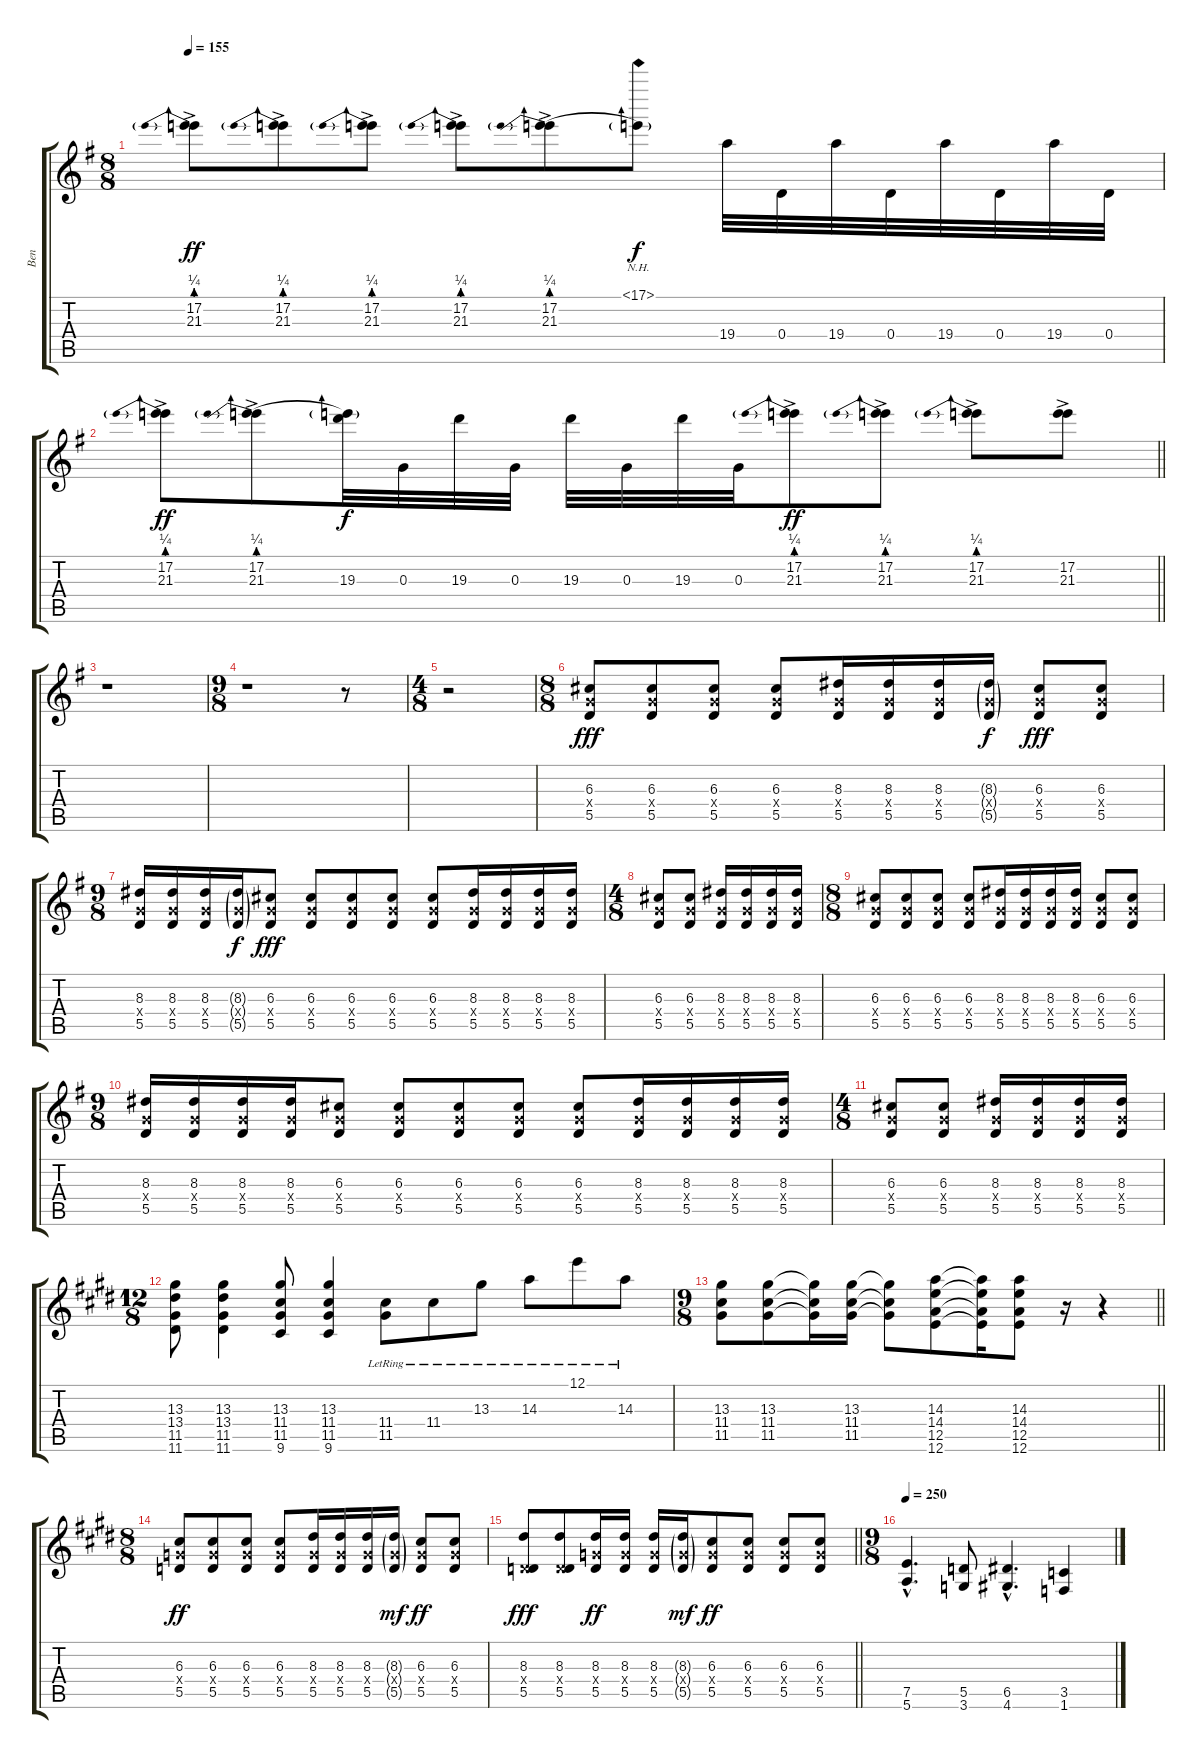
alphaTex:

\track ("Ben" "Ben") {instrument distortionguitar}
\staff {score tabs}
\tuning (E4 B3 G3 D3 A2 E2) {hide}
\ts (8 8)
\tempo 155
\clef g2
\ks g
(17.2{be (prebend 0 1 60 1) ac} 21.3{ac}).8{dy ff} (17.2{be (prebend 0 1 60 1) ac} 21.3{ac}).8 (17.2{be (prebend 0 1 60 1) ac} 21.3{ac}).8 (17.2{be (prebend 0 1 60 1) ac} 21.3{ac}).8 (17.2{be (prebend 0 1 60 1) ac} 21.3{ac}).8 (17.1{nh} 17.2{t}).8{dy f} 19.4.32 0.4.32 19.4.32 0.4.32 19.4.32 0.4.32 19.4.32 0.4.32 |
\barLineRight lightlight
(17.2{be (prebend 0 1 60 1) ac} 21.3{ac}).8{dy ff} (17.2{be (prebend 0 1 60 1) ac} 21.3{ac}).8 (17.2{t} 19.3).32{dy f} 0.3.32 19.3.32 0.3.32 19.3.32 0.3.32 19.3.32 0.3.32 (17.2{be (prebend 0 1 60 1) ac} 21.3{ac}).8{dy ff} (17.2{be (prebend 0 1 60 1) ac} 21.3{ac}).8 (17.2{be (prebend 0 1 60 1) ac} 21.3{ac}).8 (17.2{ac} 21.3{ac}).8 |
r.1 |
\ts (9 8)
r.1 r.8 |
\ts (4 8)
r.2 |
\ts (8 8)
(6.3 5.4{x} 5.5).8{dy fff} (6.3 5.4{x} 5.5).8 (6.3 5.4{x} 5.5).8 (6.3 5.4{x} 5.5).8 (8.3 5.4{x} 5.5).16 (8.3 5.4{x} 5.5).16 (8.3 5.4{x} 5.5).16 (8.3{g} 5.4{g x} 5.5{g}).16{dy f} (6.3 5.4{x} 5.5).8{dy fff} (6.3 5.4{x} 5.5).8 |
\ts (9 8)
(8.3 5.4{x} 5.5).16 (8.3 5.4{x} 5.5).16 (8.3 5.4{x} 5.5).16 (8.3{g} 5.4{g x} 5.5{g}).16{dy f} (6.3 5.4{x} 5.5).8{dy fff} (6.3 5.4{x} 5.5).8 (6.3 5.4{x} 5.5).8 (6.3 5.4{x} 5.5).8 (6.3 5.4{x} 5.5).8 (8.3 5.4{x} 5.5).16 (8.3 5.4{x} 5.5).16 (8.3 5.4{x} 5.5).16 (8.3 5.4{x} 5.5).16 |
\ts (4 8)
(6.3 5.4{x} 5.5).8 (6.3 5.4{x} 5.5).8 (8.3 5.4{x} 5.5).16 (8.3 5.4{x} 5.5).16 (8.3 5.4{x} 5.5).16 (8.3 5.4{x} 5.5).16 |
\ts (8 8)
(6.3 5.4{x} 5.5).8 (6.3 5.4{x} 5.5).8 (6.3 5.4{x} 5.5).8 (6.3 5.4{x} 5.5).8 (8.3 5.4{x} 5.5).16 (8.3 5.4{x} 5.5).16 (8.3 5.4{x} 5.5).16 (8.3 5.4{x} 5.5).16 (6.3 5.4{x} 5.5).8 (6.3 5.4{x} 5.5).8 |
\ts (9 8)
(8.3 5.4{x} 5.5).16 (8.3 5.4{x} 5.5).16 (8.3 5.4{x} 5.5).16 (8.3 5.4{x} 5.5).16 (6.3 5.4{x} 5.5).8 (6.3 5.4{x} 5.5).8 (6.3 5.4{x} 5.5).8 (6.3 5.4{x} 5.5).8 (6.3 5.4{x} 5.5).8 (8.3 5.4{x} 5.5).16 (8.3 5.4{x} 5.5).16 (8.3 5.4{x} 5.5).16 (8.3 5.4{x} 5.5).16 |
\ts (4 8)
(6.3 5.4{x} 5.5).8 (6.3 5.4{x} 5.5).8 (8.3 5.4{x} 5.5).16 (8.3 5.4{x} 5.5).16 (8.3 5.4{x} 5.5).16 (8.3 5.4{x} 5.5).16 |
\ts (12 8)
\ks e
(13.3 13.4 11.5 11.6).8 (13.3 13.4 11.5 11.6).4 (13.3 11.4 11.5 9.6).8 (13.3 11.4 11.5 9.6).4 (11.4{lr} 11.5{lr}).8 11.4{lr}.8 13.3{lr}.8 14.3{lr}.8 12.1{lr}.8 14.3{lr}.8 |
\ts (9 8)
\barLineRight lightlight
(13.3 11.4 11.5).8 (13.3 11.4 11.5).8 (13.3{t} 11.4{t} 11.5{t}).16 (13.3 11.4 11.5).16 (13.3{t} 11.4{t} 11.5{t}).8 (14.3 14.4 12.5 12.6).8 (14.3{t} 14.4{t} 12.5{t} 12.6{t}).16 (14.3 14.4 12.5 12.6).8 r.16 r.4 |
\ts (8 8)
(6.3 5.4{x} 5.5).8{dy ff} (6.3 5.4{x} 5.5).8 (6.3 5.4{x} 5.5).8 (6.3 5.4{x} 5.5).8 (8.3 5.4{x} 5.5).16 (8.3 5.4{x} 5.5).16 (8.3 5.4{x} 5.5).16 (8.3{g} 5.4{g x} 5.5{g}).16{dy mf} (6.3 5.4{x} 5.5).8{dy ff} (6.3 5.4{x} 5.5).8 |
\barLineRight lightlight
(8.3 0.4{x} 5.5).8{dy fff} (8.3 0.4{x} 5.5).8 (8.3 5.4{x} 5.5).16{dy ff} (8.3 5.4{x} 5.5).16 (8.3 5.4{x} 5.5).16 (8.3{g} 5.4{g x} 5.5{g}).16{dy mf} (6.3 5.4{x} 5.5).8{dy ff} (6.3 5.4{x} 5.5).8 (6.3 5.4{x} 5.5).8 (6.3 5.4{x} 5.5).8 |
\ts (9 8)
\tempo 250
(7.5{hac} 5.6{hac}).4{d} (5.5 3.6).8 (6.5{hac} 4.6{hac}).4{d} (3.5 1.6).4
